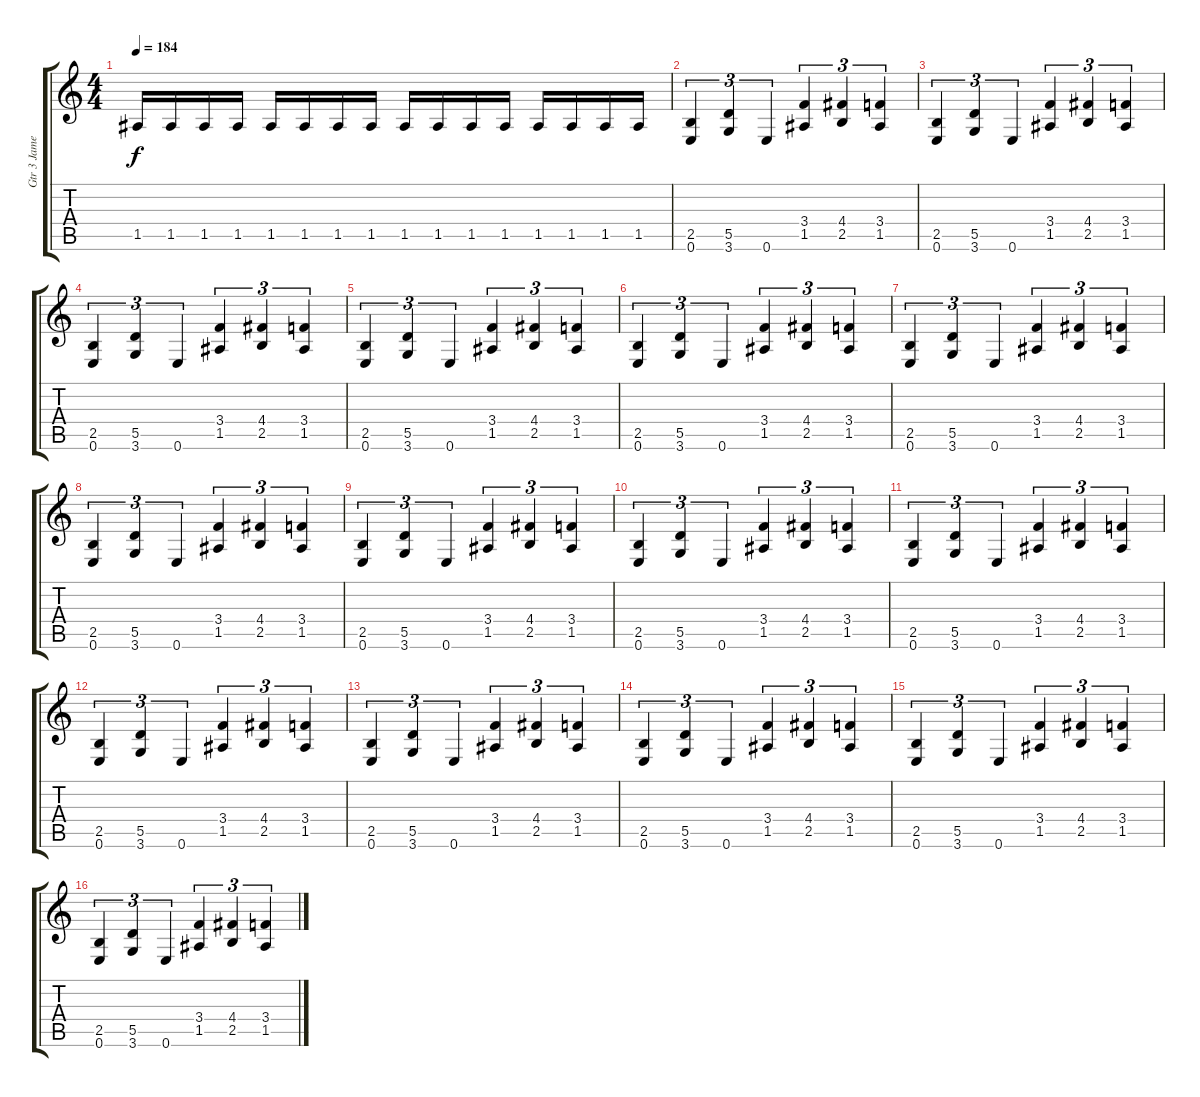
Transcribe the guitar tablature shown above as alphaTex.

\track ("Gtr 3 James" "Gtr 3 Jame") {instrument distortionguitar}
\staff {score tabs}
\tuning (E4 B3 G3 D3 A2 E2) {hide}
\ts (4 4)
\tempo 184
\clef g2
\ks c
1.5.16{dy f} 1.5.16 1.5.16 1.5.16 1.5.16 1.5.16 1.5.16 1.5.16 1.5.16 1.5.16 1.5.16 1.5.16 1.5.16 1.5.16 1.5.16 1.5.16 |
(2.5 0.6).4{tu (3 2)} (5.5 3.6).4{tu (3 2)} 0.6.4{tu (3 2)} (3.4 1.5).4{tu (3 2)} (4.4 2.5).4{tu (3 2)} (3.4 1.5).4{tu (3 2)} |
(2.5 0.6).4{tu (3 2)} (5.5 3.6).4{tu (3 2)} 0.6.4{tu (3 2)} (3.4 1.5).4{tu (3 2)} (4.4 2.5).4{tu (3 2)} (3.4 1.5).4{tu (3 2)} |
(2.5 0.6).4{tu (3 2)} (5.5 3.6).4{tu (3 2)} 0.6.4{tu (3 2)} (3.4 1.5).4{tu (3 2)} (4.4 2.5).4{tu (3 2)} (3.4 1.5).4{tu (3 2)} |
(2.5 0.6).4{tu (3 2)} (5.5 3.6).4{tu (3 2)} 0.6.4{tu (3 2)} (3.4 1.5).4{tu (3 2)} (4.4 2.5).4{tu (3 2)} (3.4 1.5).4{tu (3 2)} |
(2.5 0.6).4{tu (3 2)} (5.5 3.6).4{tu (3 2)} 0.6.4{tu (3 2)} (3.4 1.5).4{tu (3 2)} (4.4 2.5).4{tu (3 2)} (3.4 1.5).4{tu (3 2)} |
(2.5 0.6).4{tu (3 2)} (5.5 3.6).4{tu (3 2)} 0.6.4{tu (3 2)} (3.4 1.5).4{tu (3 2)} (4.4 2.5).4{tu (3 2)} (3.4 1.5).4{tu (3 2)} |
(2.5 0.6).4{tu (3 2)} (5.5 3.6).4{tu (3 2)} 0.6.4{tu (3 2)} (3.4 1.5).4{tu (3 2)} (4.4 2.5).4{tu (3 2)} (3.4 1.5).4{tu (3 2)} |
(2.5 0.6).4{tu (3 2)} (5.5 3.6).4{tu (3 2)} 0.6.4{tu (3 2)} (3.4 1.5).4{tu (3 2)} (4.4 2.5).4{tu (3 2)} (3.4 1.5).4{tu (3 2)} |
(2.5 0.6).4{tu (3 2)} (5.5 3.6).4{tu (3 2)} 0.6.4{tu (3 2)} (3.4 1.5).4{tu (3 2)} (4.4 2.5).4{tu (3 2)} (3.4 1.5).4{tu (3 2)} |
(2.5 0.6).4{tu (3 2)} (5.5 3.6).4{tu (3 2)} 0.6.4{tu (3 2)} (3.4 1.5).4{tu (3 2)} (4.4 2.5).4{tu (3 2)} (3.4 1.5).4{tu (3 2)} |
(2.5 0.6).4{tu (3 2)} (5.5 3.6).4{tu (3 2)} 0.6.4{tu (3 2)} (3.4 1.5).4{tu (3 2)} (4.4 2.5).4{tu (3 2)} (3.4 1.5).4{tu (3 2)} |
(2.5 0.6).4{tu (3 2)} (5.5 3.6).4{tu (3 2)} 0.6.4{tu (3 2)} (3.4 1.5).4{tu (3 2)} (4.4 2.5).4{tu (3 2)} (3.4 1.5).4{tu (3 2)} |
(2.5 0.6).4{tu (3 2)} (5.5 3.6).4{tu (3 2)} 0.6.4{tu (3 2)} (3.4 1.5).4{tu (3 2)} (4.4 2.5).4{tu (3 2)} (3.4 1.5).4{tu (3 2)} |
(2.5 0.6).4{tu (3 2)} (5.5 3.6).4{tu (3 2)} 0.6.4{tu (3 2)} (3.4 1.5).4{tu (3 2)} (4.4 2.5).4{tu (3 2)} (3.4 1.5).4{tu (3 2)} |
(2.5 0.6).4{tu (3 2)} (5.5 3.6).4{tu (3 2)} 0.6.4{tu (3 2)} (3.4 1.5).4{tu (3 2)} (4.4 2.5).4{tu (3 2)} (3.4 1.5).4{tu (3 2)}
